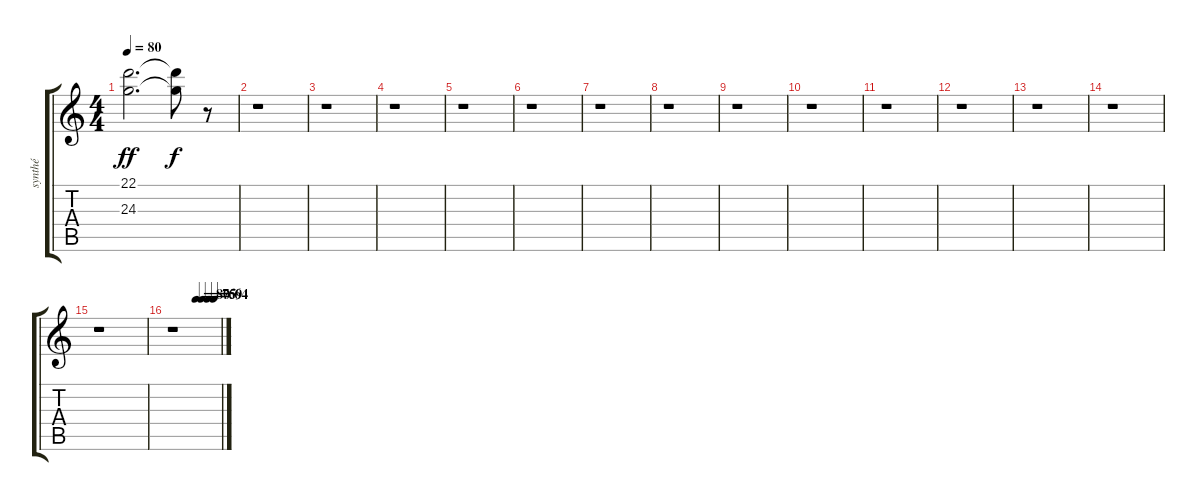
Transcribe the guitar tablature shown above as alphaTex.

\track ("synthé" "synthé") {instrument pad1newage}
\staff {score tabs}
\tuning (E4 B3 G3 D3 A2 E2) {hide}
\ts (4 4)
\tempo 80
\clef g2
\ks c
(22.1 24.3).2{d dy ff} (22.1{t} 24.3{t}).8{dy f} r.8 |
r.1 |
r.1 |
r.1 |
r.1 |
r.1 |
r.1 |
r.1 |
r.1 |
r.1 |
r.1 |
r.1 |
r.1 |
r.1 |
r.1 |
\tempo (80 0.5)
\tempo (75 0.625)
\tempo (69 0.75)
\tempo (64 0.875)
r.1
